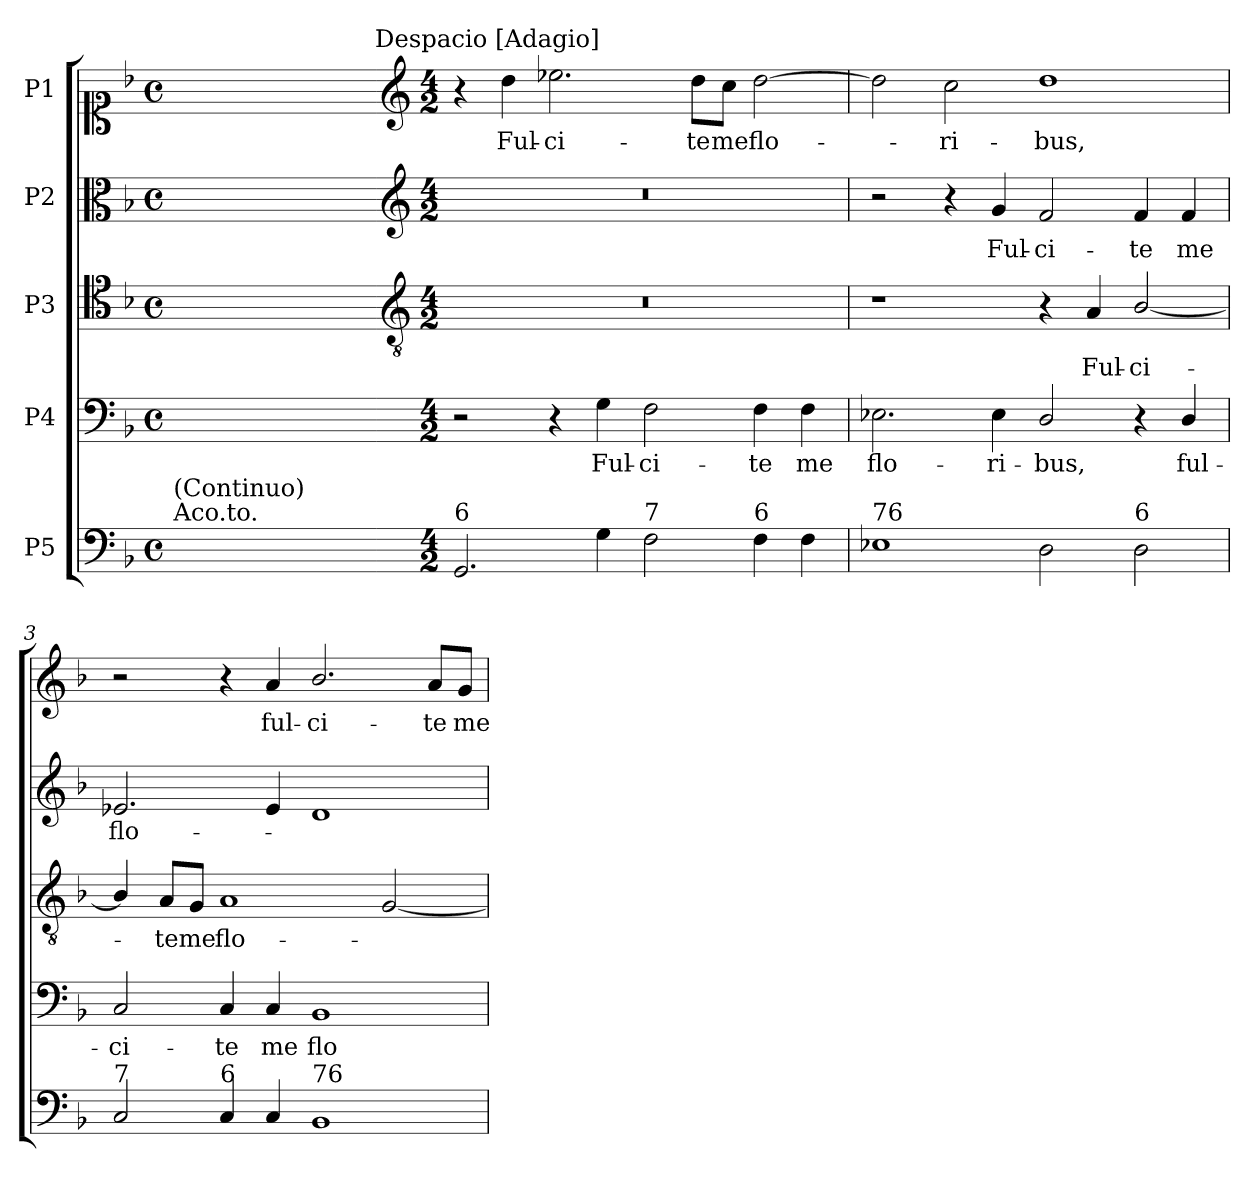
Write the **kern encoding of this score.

**kern	**kern	**text	**kern	**text	**kern	**text	**kern	**text
*part5	*part4	*part4	*part3	*part3	*part2	*part2	*part1	*part1
*staff5	*staff4	*staff4	*staff3	*staff3	*staff2	*staff2	*staff1	*staff1
*I"P5	*I"P4	*	*I"P3	*	*I"P2	*	*I"P1	*
!!LO:PB:g=z
*clefF4	*clefF4	*	*clefC4	*	*clefC3	*	*clefC1	*
*	*	*	*ITrd7c12	*	*	*	*	*
*k[b-]	*k[b-]	*	*k[b-]	*	*k[b-]	*	*k[b-]	*
*F:	*F:	*	*F:	*	*F:	*	*F:	*
*M4/4	*M4/4	*	*M4/4	*	*M4/4	*	*M4/4	*
*met(c)	*met(c)	*	*met(c)	*	*met(c)	*	*met(c)	*
=1	=1	=1	=1	=1	=1	=1	=1	=1
!LO:TX:a:t=Aco.to.	!	!	!	!	!	!	!	!
!LO:TX:t=(Continuo)	!	!	!	!	!	!	!	!
*	*	*	*	*	*	*	*^	*
1ryy	1ryy	.	1ryy	.	1ryy	.	1ryy	2ryy	.
.	.	.	.	.	.	.	.	4ryy	.
.	.	.	.	.	.	.	.	8ryy	.
.	.	.	.	.	.	.	.	16ryy	.
.	.	.	.	.	.	.	.	32ryy	.
.	.	.	.	.	.	.	.	64ryy	.
.	.	.	.	.	.	.	.	128...ryy	.
!	!	!	!	!	!	!	!	!LO:TX:a:t=Despacio [Adagio]	!
.	.	.	.	.	.	.	.	1024ryy	.
*	*	*	*	*	*	*	*v	*v	*
=1-	=1-	=1-	=1-	=1-	=1-	=1-	=1-	=1-
*	*	*	*clefGv2	*	*clefG2	*	*clefG2	*
*M4/2	*M4/2	*	*M4/2	*	*M4/2	*	*M4/2	*
*	*	*	*	*	*	*	*^	*
!LO:TX:a:t=6	!	!	!	!	!	!	!	!	!
!	!	!	!LO:N:vis=1	!	!LO:N:vis=1	!	!	!	!
*	*	*	*	*	*	*	*v	*v	*
2.GGi/	2r	.	0r	.	0r	.	4r	.
!	!	!	!	!	!	!	!	!LO:LY:b:color=#000000
.	.	.	.	.	.	.	4ddi\	Ful-
!	!	!	!	!	!	!	!	!LO:LY:b:color=#000000
.	4r	.	.	.	.	.	2.ee-Xi\	-ci-
!	!	!LO:LY:b:color=#000000	!	!	!	!	!	!
4Gi\	4Gi\	Ful-	.	.	.	.	.	.
!LO:TX:a:t=7	!	!	!	!	!	!	!	!
!	!	!LO:LY:b:color=#000000	!	!	!	!	!	!
2Fi\	2Fi\	-ci-	.	.	.	.	.	.
!	!	!	!	!	!	!	!	!LO:LY:b:color=#000000
.	.	.	.	.	.	.	8ddi\L	-te
!	!	!	!	!	!	!	!	!LO:LY:b:color=#000000
.	.	.	.	.	.	.	8cci\J	me
!	!	!LO:LY:b:color=#000000	!	!	!	!	!	!
!LO:TX:a:t=6	!	!	!	!	!	!	!	!
!	!	!	!	!	!	!	!	!LO:LY:b:color=#000000
4Fi\	4Fi\	-te	.	.	.	.	[2ddi\	flo-
!	!	!LO:LY:b:color=#000000	!	!	!	!	!	!
4Fi\	4Fi\	me	.	.	.	.	.	.
=2	=2	=2	=2	=2	=2	=2	=2	=2
!LO:TX:a:t=76	!	!	!	!	!	!	!	!
!	!	!LO:LY:b:color=#000000	!	!	!	!	!	!
1E-Xi	2.E-Xi\	flo-	1r	.	2r	.	2ddi\]	.
!	!	!	!	!	!	!	!	!LO:LY:b:color=#000000
.	.	.	.	.	4r	.	2cci\	-ri-
!	!	!LO:LY:b:color=#000000	!	!	!	!	!	!
!	!	!	!	!	!	!LO:LY:b:color=#000000	!	!
.	4E-i\	-ri-	.	.	4gi/	Ful-	.	.
!	!	!LO:LY:b:color=#000000	!	!	!	!	!	!
!	!	!	!	!	!	!LO:LY:b:color=#000000	!	!
!	!	!	!	!	!	!	!	!LO:LY:b:color=#000000
2Di\	2Di/	-bus,	4r	.	2fi/	-ci-	1ddi	-bus,
!	!	!	!	!LO:LY:b:color=#000000	!	!	!	!
.	.	.	4AAi/	Ful-	.	.	.	.
!	!	!	!	!LO:LY:b:color=#000000	!	!	!	!
!LO:TX:a:t=6	!	!	!	!	!	!	!	!
!	!	!	!	!	!	!LO:LY:b:color=#000000	!	!
2Di\	4r	.	[2BB-i/	-ci-	4fi/	-te	.	.
!	!	!LO:LY:b:color=#000000	!	!	!	!	!	!
!	!	!	!	!	!	!LO:LY:b:color=#000000	!	!
.	4Di/	ful-	.	.	4fi/	me	.	.
!!LO:LB:g=z
=3	=3	=3	=3	=3	=3	=3	=3	=3
!	!	!LO:LY:b:color=#000000	!	!	!	!	!	!
!LO:TX:a:t=7	!	!	!	!	!	!	!	!
!	!	!	!	!	!	!LO:LY:b:color=#000000	!	!
2Ci/	2Ci/	-ci-	4BB-i/]	.	2.e-Xi/	flo-	2r	.
!	!	!	!	!LO:LY:b:color=#000000	!	!	!	!
.	.	.	8AAi/L	-te	.	.	.	.
!	!	!	!	!LO:LY:b:color=#000000	!	!	!	!
.	.	.	8GGi/J	me	.	.	.	.
!	!	!LO:LY:b:color=#000000	!	!	!	!	!	!
!LO:TX:a:t=6	!	!	!	!	!	!	!	!
!	!	!	!	!LO:LY:b:color=#000000	!	!	!	!
4Ci/	4Ci/	-te	1AAi	flo-	.	.	4r	.
!	!	!LO:LY:b:color=#000000	!	!	!	!	!	!
!	!	!	!	!	!	!	!	!LO:LY:b:color=#000000
4Ci/	4Ci/	me	.	.	4e-i/	.	4ai/	ful-
!	!	!LO:LY:b:color=#000000	!	!	!	!	!	!
!LO:TX:a:t=76	!	!	!	!	!	!	!	!
!	!	!	!	!	!	!	!	!LO:LY:b:color=#000000
1BB-i	1BB-i	flo-	.	.	1di	.	2.b-i/	-ci-
.	.	.	[2GGi/	.	.	.	.	.
!	!	!	!	!	!	!	!	!LO:LY:b:color=#000000
.	.	.	.	.	.	.	8ai/L	-te
!	!	!	!	!	!	!	!	!LO:LY:b:color=#000000
.	.	.	.	.	.	.	8gi/J	me
=	=	=	=	=	=	=	=	=
*-	*-	*-	*-	*-	*-	*-	*-	*-
